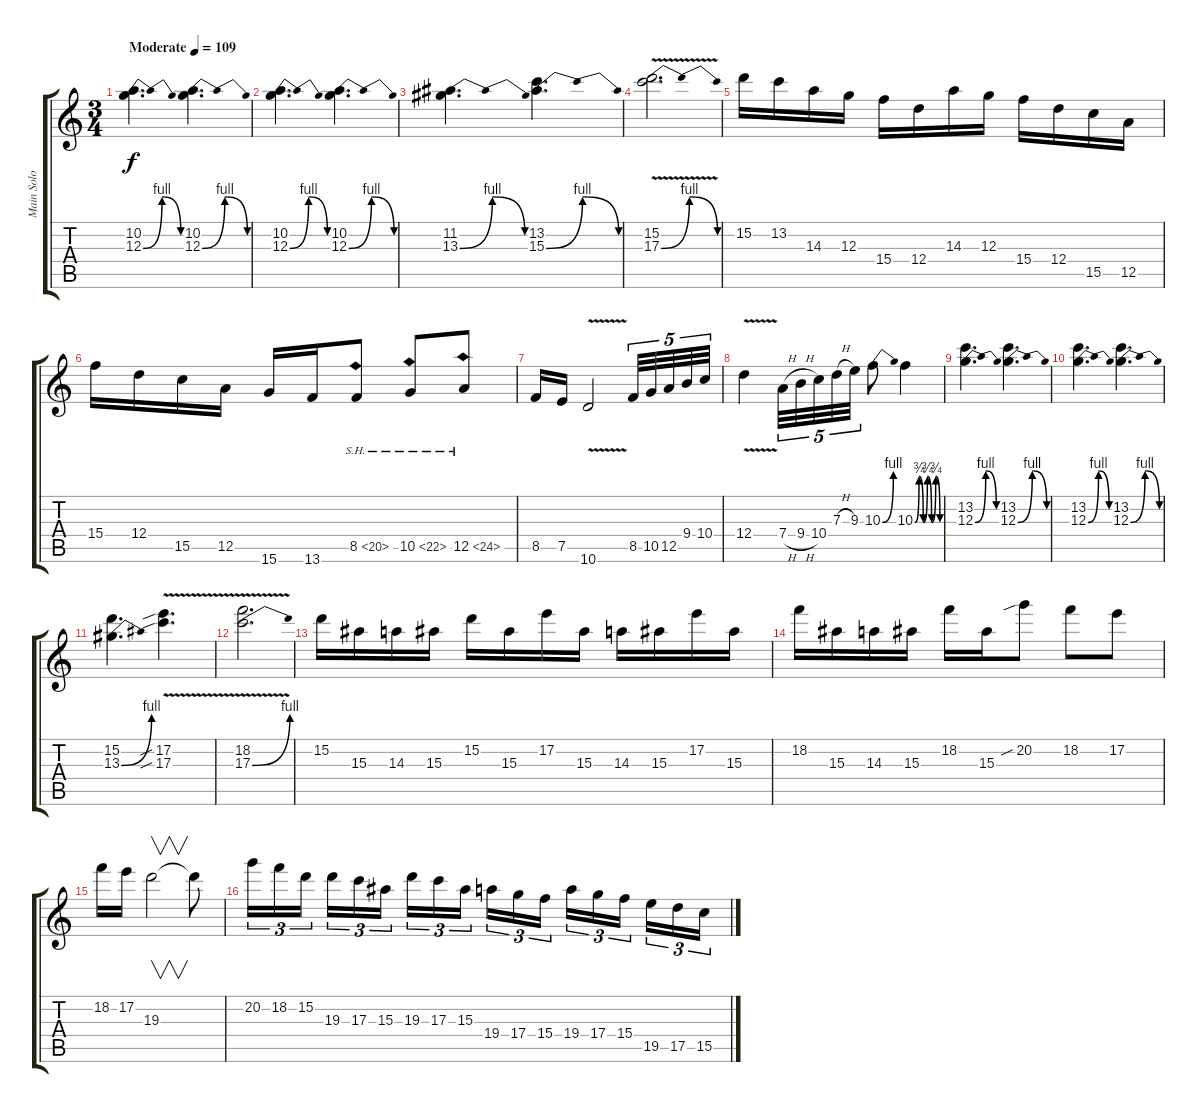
\track ("Main Solo" "Main Solo") {instrument distortionguitar}
\staff {score tabs}
\tuning (E4 B3 G3 D3 A2 E2) {hide}
\ts (3 4)
\tempo (109 "Moderate")
\clef g2
\ks c
(10.2 12.3{be (bendrelease 0 0 15 4 30 4 60 0)}).4{d dy f instrument distortionguitar} (10.2 12.3{be (bendrelease 0 0 15 4 30 4 60 0)}).4{d} |
(10.2 12.3{be (bendrelease 0 0 15 4 30 4 60 0)}).4{d} (10.2 12.3{be (bendrelease 0 0 15 4 30 4 60 0)}).4{d} |
(11.2 13.3{be (bendrelease 0 0 15 4 30 4 60 0)}).4{d} (13.2 15.3{be (bendrelease 0 0 15 4 30 4 60 0)}).4{d} |
(15.2{v} 17.3{be (bendrelease 0 0 15 4 30 4 60 0) v}).2{d} |
15.2.16 13.2.16 14.3.16 12.3.16 15.4.16 12.4.16 14.3.16 12.3.16 15.4.16 12.4.16 15.5.16 12.5.16 |
15.4.16 12.4.16 15.5.16 12.5.16 15.6.16 13.6.16 8.5{sh 12}.8 10.5{sh 12}.8 12.5{sh 12}.8 |
8.5.16 7.5.16 10.6{v}.2 8.5.32{tu (5 4)} 10.5.32{tu (5 4)} 12.5.32{tu (5 4)} 9.4.32{tu (5 4)} 10.4.32{tu (5 4)} |
12.4{v}.4 7.4{h}.32{tu (5 4)} 9.4{h}.32{tu (5 4)} 10.4.32{tu (5 4)} 7.3{h}.32{tu (5 4)} 9.3.32{tu (5 4)} 10.3{be (bend 0 0 60 4)}.8 10.3{be (custom 0 0 10 3 20 0 30 3 40 0 50 3 60 0)}.4 |
(13.2 12.3{be (bendrelease 0 0 15 4 30 4 60 0)}).4{d} (13.2 12.3{be (bendrelease 0 0 15 4 30 4 60 0)}).4{d} |
(13.2 12.3{be (bendrelease 0 0 15 4 30 4 60 0)}).4{d} (13.2 12.3{be (bendrelease 0 0 15 4 30 4 60 0)}).4{d} |
(15.2 13.3{be (bend 0 0 60 4)}).4{d} (17.2{v sib} 17.3{v sib}).4{d} |
(18.2{v} 17.3{be (bend 0 0 60 4)}).2{d} |
15.2.16 15.3.16 14.3.16 15.3.16 15.2.16 15.3.16 17.2.16 15.3.16 14.3.16 15.3.16 17.2.16 15.3.16 |
18.2.16 15.3.16 14.3.16 15.3.16 18.2.16 15.3.16 20.2{sib}.8 18.2.8 17.2.8 |
18.2.16 17.2.16 19.3.2{v} 19.3{t}.8 |
20.2.16{tu (3 2)} 18.2.16{tu (3 2)} 15.2.16{tu (3 2) beam splitsecondary} 19.3.16{tu (3 2)} 17.3.16{tu (3 2)} 15.3.16{tu (3 2)} 19.3.16{tu (3 2)} 17.3.16{tu (3 2)} 15.3.16{tu (3 2) beam splitsecondary} 19.4.16{tu (3 2)} 17.4.16{tu (3 2)} 15.4.16{tu (3 2)} 19.4.16{tu (3 2)} 17.4.16{tu (3 2)} 15.4.16{tu (3 2) beam splitsecondary} 19.5.16{tu (3 2)} 17.5.16{tu (3 2)} 15.5.16{tu (3 2)}
